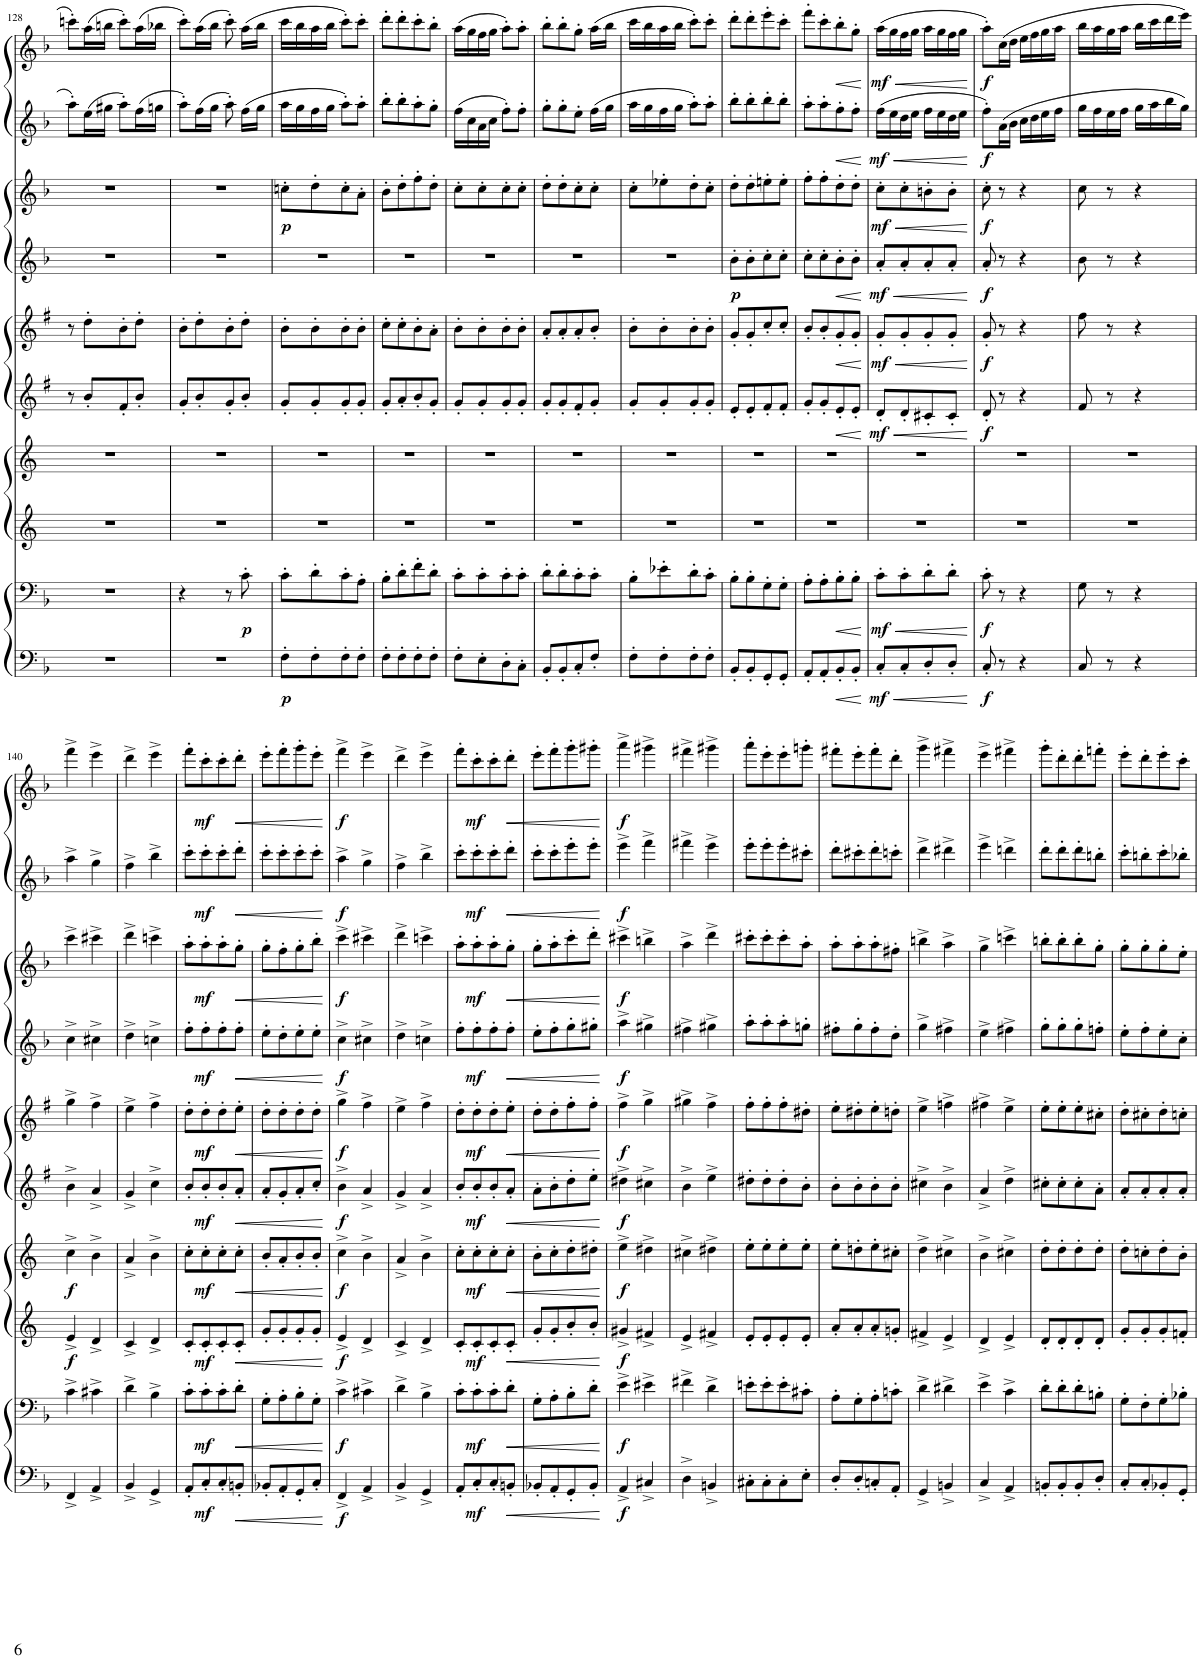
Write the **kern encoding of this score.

**kern	**dynam	**kern	**dynam	**kern	**dynam	**kern	**dynam	**kern	**dynam	**kern	**dynam	**kern	**dynam	**kern	**dynam	**kern	**dynam	**kern	**dynam
*part10	*part10	*part9	*part9	*part8	*part8	*part7	*part7	*part6	*part6	*part5	*part5	*part4	*part4	*part3	*part3	*part2	*part2	*part1	*part1
*staff10	*staff10	*staff9	*staff9	*staff8	*staff8	*staff7	*staff7	*staff6	*staff6	*staff5	*staff5	*staff4	*staff4	*staff3	*staff3	*staff2	*staff2	*staff1	*staff1
*I"Bassoon 2	*	*I"Bassoon 1	*	*I"Horn 2 in F	*	*I"Horn 1 in F	*	*I"Clarinet 2 in Bb	*	*I"Clarinet 1 in Bb	*	*I"Oboe 2	*	*I"Oboe 1	*	*I"Flute 2	*	*I"Flute 1	*
*I'Bsn	*	*I'Bsn	*	*I'Hn	*	*I'Hn	*	*I'Cl	*	*I'Cl	*	*I'Ob	*	*I'Ob	*	*I'Fl	*	*I'Fl	*
!!LO:PB:g=z
*clefF4	*	*clefF4	*	*clefG2	*	*clefG2	*	*clefG2	*	*clefG2	*	*clefG2	*	*clefG2	*	*clefG2	*	*clefG2	*
*	*	*	*	*Trd4c7	*	*Trd4c7	*	*Trd1c2	*	*Trd1c2	*	*	*	*	*	*	*	*	*
*k[b-]	*	*k[b-]	*	*k[]	*	*k[]	*	*k[f#]	*	*k[f#]	*	*k[b-]	*	*k[b-]	*	*k[b-]	*	*k[b-]	*
*M2/4	*	*M2/4	*	*M2/4	*	*M2/4	*	*M2/4	*	*M2/4	*	*M2/4	*	*M2/4	*	*M2/4	*	*M2/4	*
=128	=128	=128	=128	=128	=128	=128	=128	=128	=128	=128	=128	=128	=128	=128	=128	=128	=128	=128	=128
2r	.	2r	.	2r	.	2r	.	8r	.	8r	.	2r	.	2r	.	8aa'\L	.	8cccn'\L	.
.	.	.	.	.	.	.	.	8b'/L	.	8dd'\L	.	.	.	.	.	(16ee\L	.	(16aa\L	.
.	.	.	.	.	.	.	.	.	.	.	.	.	.	.	.	16gg#X\JJ	.	16bbn\JJ	.
.	.	.	.	.	.	.	.	8f#'/	.	8b'\	.	.	.	.	.	8aa'\L)	.	8ccc'\L)	.
.	.	.	.	.	.	.	.	8b'/J	.	8dd'\J	.	.	.	.	.	(16ff\L	.	(16aa\L	.
.	.	.	.	.	.	.	.	.	.	.	.	.	.	.	.	16ggn\JJ	.	16bb-X\JJ	.
=129	=129	=129	=129	=129	=129	=129	=129	=129	=129	=129	=129	=129	=129	=129	=129	=129	=129	=129	=129
2r	.	4r	.	2r	.	2r	.	8g'/L	.	8b'\L	.	2r	.	2r	.	8aa'\L)	.	8ccc'\L)	.
.	.	.	.	.	.	.	.	8b'/	.	8dd'\	.	.	.	.	.	(16ff\L	.	(16aa\L	.
.	.	.	.	.	.	.	.	.	.	.	.	.	.	.	.	16gg\JJ	.	16bb-\JJ	.
.	.	8r	.	.	.	.	.	8g'/	.	8b'\	.	.	.	.	.	8aa'\)	.	8ccc'\)	.
!	!	!	!LO:DY:b	!	!	!	!	!	!	!	!	!	!	!	!	!	!	!	!
.	.	8c'\	p	.	.	.	.	8b'/J	.	8dd'\J	.	.	.	.	.	(16ff\LL	.	(16aa\LL	.
.	.	.	.	.	.	.	.	.	.	.	.	.	.	.	.	16gg\JJ	.	16bb-\JJ	.
=130	=130	=130	=130	=130	=130	=130	=130	=130	=130	=130	=130	=130	=130	=130	=130	=130	=130	=130	=130
!	!LO:DY:b	!	!	!	!	!	!	!	!	!	!	!	!	!	!LO:DY:b	!	!	!	!
8F'\L	p	8c'\L	.	2r	.	2r	.	8g'/L	.	8b'\L	.	2r	.	8ccn'\L	p	16aa\LL	.	16ccc\LL	.
.	.	.	.	.	.	.	.	.	.	.	.	.	.	.	.	16gg\	.	16bb-\	.
8F'\	.	8d'\	.	.	.	.	.	8g'/	.	8b'\	.	.	.	8dd'\	.	16ff\	.	16aa\	.
.	.	.	.	.	.	.	.	.	.	.	.	.	.	.	.	16gg\JJ	.	16bb-\JJ	.
8F'\	.	8c'\	.	.	.	.	.	8g'/	.	8b'\	.	.	.	8cc'\	.	8aa'\L)	.	8ccc'\L)	.
8F'\J	.	8A'\J	.	.	.	.	.	8g'/J	.	8b'\J	.	.	.	8a'\J	.	8aa'\J	.	8ccc'\J	.
=131	=131	=131	=131	=131	=131	=131	=131	=131	=131	=131	=131	=131	=131	=131	=131	=131	=131	=131	=131
8F'\L	.	8B-'\L	.	2r	.	2r	.	8g'/L	.	8cc'\L	.	2r	.	8b-'\L	.	8bb-'\L	.	8ddd'\L	.
8F'\	.	8d'\	.	.	.	.	.	8a'/	.	8cc'\	.	.	.	8dd'\	.	8bb-'\	.	8ddd'\	.
8F'\	.	8f'\	.	.	.	.	.	8b'/	.	8b'\	.	.	.	8ff'\	.	8aa'\	.	8ccc'\	.
8F'\J	.	8d'\J	.	.	.	.	.	8g'/J	.	8a'\J	.	.	.	8dd'\J	.	8gg'\J	.	8bb-'\J	.
=132	=132	=132	=132	=132	=132	=132	=132	=132	=132	=132	=132	=132	=132	=132	=132	=132	=132	=132	=132
8F'\L	.	8c'\L	.	2r	.	2r	.	8g'/L	.	8b'\L	.	2r	.	8cc'\L	.	(16ff\LL	.	(16aa\LL	.
.	.	.	.	.	.	.	.	.	.	.	.	.	.	.	.	16cc\	.	16gg\	.
8E'\	.	8c'\	.	.	.	.	.	8g'/	.	8b'\	.	.	.	8cc'\	.	16a\	.	16ff\	.
.	.	.	.	.	.	.	.	.	.	.	.	.	.	.	.	16cc\JJ	.	16gg\JJ	.
8D'\	.	8c'\	.	.	.	.	.	8g'/	.	8b'\	.	.	.	8cc'\	.	8ff'\L)	.	8aa'\L)	.
8C'\J	.	8c'\J	.	.	.	.	.	8g'/J	.	8b'\J	.	.	.	8cc'\J	.	8ff'\J	.	8aa'\J	.
=133	=133	=133	=133	=133	=133	=133	=133	=133	=133	=133	=133	=133	=133	=133	=133	=133	=133	=133	=133
8BB-'/L	.	8d'\L	.	2r	.	2r	.	8g'/L	.	8a'/L	.	2r	.	8dd'\L	.	8gg'\L	.	8bb-'\L	.
8BB-'/	.	8d'\	.	.	.	.	.	8g'/	.	8a'/	.	.	.	8dd'\	.	8gg'\	.	8bb-'\	.
8C'/	.	8c'\	.	.	.	.	.	8f#'/	.	8a'/	.	.	.	8cc'\	.	8ee'\J	.	8gg'\J	.
8F'/J	.	8c'\J	.	.	.	.	.	8g'/J	.	8b'/J	.	.	.	8cc'\J	.	(16ff\LL	.	(16aa\LL	.
.	.	.	.	.	.	.	.	.	.	.	.	.	.	.	.	16gg\JJ	.	16bb-\JJ	.
=134	=134	=134	=134	=134	=134	=134	=134	=134	=134	=134	=134	=134	=134	=134	=134	=134	=134	=134	=134
8F'\L	.	8B-'\L	.	2r	.	2r	.	8g'/L	.	8b'\L	.	2r	.	8cc'\L	.	16aa\LL	.	16ccc\LL	.
.	.	.	.	.	.	.	.	.	.	.	.	.	.	.	.	16gg\	.	16bb-\	.
8F'\	.	8e-X'\	.	.	.	.	.	8g'/	.	8b'\	.	.	.	8ee-X'\	.	16ff\	.	16aa\	.
.	.	.	.	.	.	.	.	.	.	.	.	.	.	.	.	16gg\JJ	.	16bb-\JJ	.
8F'\	.	8d'\	.	.	.	.	.	8g'/	.	8b'\	.	.	.	8dd'\	.	8aa'\L)	.	8ccc'\L)	.
8F'\J	.	8c'\J	.	.	.	.	.	8g'/J	.	8b'\J	.	.	.	8cc'\J	.	8aa'\J	.	8ccc'\J	.
=135	=135	=135	=135	=135	=135	=135	=135	=135	=135	=135	=135	=135	=135	=135	=135	=135	=135	=135	=135
!	!	!	!	!	!	!	!	!	!	!	!	!	!LO:DY:b	!	!	!	!	!	!
8BB-'/L	.	8B-'\L	.	2r	.	2r	.	8e'/L	.	8g'/L	.	8b-'\L	p	8dd'\L	.	8bb-'\L	.	8ddd'\L	.
8BB-'/	.	8B-'\	.	.	.	.	.	8e'/	.	8g'/	.	8b-'\	.	8dd'\	.	8bb-'\	.	8ddd'\	.
8GG'/	.	8G'\	.	.	.	.	.	8f#'/	.	8cc'/	.	8cc'\	.	8een'\	.	8bb-'\	.	8eee'\	.
8GG'/J	.	8G'\J	.	.	.	.	.	8f#'/J	.	8cc'/J	.	8cc'\J	.	8ee'\J	.	8bb-'\J	.	8ccc'\J	.
=136	=136	=136	=136	=136	=136	=136	=136	=136	=136	=136	=136	=136	=136	=136	=136	=136	=136	=136	=136
8AA'/L	.	8A'\L	.	2r	.	2r	.	8g'/L	.	8b'/L	.	8cc'\L	.	8ff'\L	.	8aa'\L	.	8fff'\L	.
8AA'/	.	8A'\	.	.	.	.	.	8g'/	.	8b'/	.	8cc'\	.	8ff'\	.	8aa'\	.	8ccc'\	.
!	!LO:HP:b	!	!LO:HP:b	!	!	!	!	!	!LO:HP:b	!	!LO:HP:b	!	!LO:HP:b	!	!	!	!LO:HP:b	!	!LO:HP:b
8BB-'/	<	8B-'\	<	.	.	.	.	8e'/	<	8g'/	<	8b-'\	<	8dd'\	.	8ff'\	<	8bb-'\	<
8BB-'/J	.	8B-'\J	.	.	.	.	.	8e'/J	.	8g'/J	.	8b-'\J	.	8dd'\J	.	8ff'\J	.	8gg'\J	.
.	[	.	[	.	.	.	.	.	[	.	[	.	[	.	.	.	[	.	[
=137	=137	=137	=137	=137	=137	=137	=137	=137	=137	=137	=137	=137	=137	=137	=137	=137	=137	=137	=137
!	!LO:HP:b	!	!LO:HP:b	!	!	!	!	!	!LO:HP:b	!	!LO:HP:b	!	!LO:HP:b	!	!LO:HP:b	!	!LO:HP:b	!	!LO:HP:b
!	!LO:DY:n=1:b	!	!LO:DY:n=1:b	!	!	!	!	!	!LO:DY:n=1:b	!	!LO:DY:n=1:b	!	!LO:DY:n=1:b	!	!LO:DY:n=1:b	!	!LO:DY:n=1:b	!	!LO:DY:n=1:b
8C'/L	< mf	8c'\L	< mf	2r	.	2r	.	8d'/L	< mf	8g'/L	< mf	8a'/L	< mf	8cc'\L	< mf	(16ff\LL	< mf	(16aa\LL	< mf
.	.	.	.	.	.	.	.	.	.	.	.	.	.	.	.	16ee\	.	16gg\	.
8C'/	.	8c'\	.	.	.	.	.	8d'/	.	8g'/	.	8a'/	.	8cc'\	.	16dd\	.	16ff\	.
.	.	.	.	.	.	.	.	.	.	.	.	.	.	.	.	16ee\JJ	.	16gg\JJ	.
8D'/	.	8d'\	.	.	.	.	.	8c#X'/	.	8g'/	.	8a'/	.	8bn'\	.	16ff\LL	.	16aa\LL	.
.	.	.	.	.	.	.	.	.	.	.	.	.	.	.	.	16ee\	.	16gg\	.
8D'/J	.	8d'\J	.	.	.	.	.	8c#'/J	.	8g'/J	.	8a'/J	.	8b'\J	.	16dd\	.	16ff\	.
.	.	.	.	.	.	.	.	.	.	.	.	.	.	.	.	16ee\JJ	.	16gg\JJ	.
.	[	.	[	.	.	.	.	.	[	.	[	.	[	.	[	.	[	.	[
=138	=138	=138	=138	=138	=138	=138	=138	=138	=138	=138	=138	=138	=138	=138	=138	=138	=138	=138	=138
!	!LO:DY:b	!	!LO:DY:b	!	!	!	!	!	!LO:DY:b	!	!LO:DY:b	!	!LO:DY:b	!	!LO:DY:b	!	!LO:DY:b	!	!LO:DY:b
8C'/	f	8c'\	f	2r	.	2r	.	8d'/	f	8g'/	f	8a'/	f	8cc'\	f	8ff'\L)	f	8aa'\L)	f
8r	.	8r	.	.	.	.	.	8r	.	8r	.	8r	.	8r	.	(16a\L	.	(16cc\L	.
.	.	.	.	.	.	.	.	.	.	.	.	.	.	.	.	16b-\JJ	.	16dd\JJ	.
4r	.	4r	.	.	.	.	.	4r	.	4r	.	4r	.	4r	.	16cc\LL	.	16ee\LL	.
.	.	.	.	.	.	.	.	.	.	.	.	.	.	.	.	16dd\	.	16ff\	.
.	.	.	.	.	.	.	.	.	.	.	.	.	.	.	.	16ee\	.	16gg\	.
.	.	.	.	.	.	.	.	.	.	.	.	.	.	.	.	16ff\JJ	.	16aa\JJ	.
=139	=139	=139	=139	=139	=139	=139	=139	=139	=139	=139	=139	=139	=139	=139	=139	=139	=139	=139	=139
8C/	.	8G\	.	2r	.	2r	.	8f#/	.	8ff#\	.	8b-\	.	8cc\	.	16gg\LL	.	16bb-\LL	.
.	.	.	.	.	.	.	.	.	.	.	.	.	.	.	.	16ff\	.	16aa\	.
8r	.	8r	.	.	.	.	.	8r	.	8r	.	8r	.	8r	.	16ee\	.	16gg\	.
.	.	.	.	.	.	.	.	.	.	.	.	.	.	.	.	16ff\JJ	.	16aa\JJ	.
4r	.	4r	.	.	.	.	.	4r	.	4r	.	4r	.	4r	.	16gg\LL	.	16bb-\LL	.
.	.	.	.	.	.	.	.	.	.	.	.	.	.	.	.	16aa\	.	16ccc\	.
.	.	.	.	.	.	.	.	.	.	.	.	.	.	.	.	16bb-\	.	16ddd\	.
.	.	.	.	.	.	.	.	.	.	.	.	.	.	.	.	16gg\JJ)	.	16eee\JJ)	.
!!LO:LB:g=z
=140	=140	=140	=140	=140	=140	=140	=140	=140	=140	=140	=140	=140	=140	=140	=140	=140	=140	=140	=140
!	!	!	!	!	!LO:DY:b	!	!LO:DY:b	!	!	!	!	!	!	!	!	!	!	!	!
4FF^/	.	4c^\	.	4e^/	f	4cc^\	f	4b^\	.	4gg^\	.	4cc^\	.	4ccc^\	.	4aa^\	.	4fff^\	.
4AA^/	.	4c#X^\	.	4d^/	.	4b^\	.	4a^/	.	4ff#^\	.	4cc#X^\	.	4ccc#X^\	.	4gg^\	.	4eee^\	.
=141	=141	=141	=141	=141	=141	=141	=141	=141	=141	=141	=141	=141	=141	=141	=141	=141	=141	=141	=141
4BB-^/	.	4d^\	.	4c^/	.	4a^/	.	4g^/	.	4ee^\	.	4dd^\	.	4ddd^\	.	4ff^\	.	4ddd^\	.
4GG^/	.	4B-^\	.	4d^/	.	4b^\	.	4cc^\	.	4ff#^\	.	4ccn^\	.	4cccn^\	.	4bb-^\	.	4eee^\	.
=142	=142	=142	=142	=142	=142	=142	=142	=142	=142	=142	=142	=142	=142	=142	=142	=142	=142	=142	=142
8AA'/L	.	8c'\L	.	8c'/L	.	8cc'\L	.	8b'/L	.	8dd'\L	.	8ff'\L	.	8aa'\L	.	8ccc'\L	.	8fff'\L	.
!	!LO:DY:b	!	!LO:DY:b	!	!LO:DY:b	!	!LO:DY:b	!	!LO:DY:b	!	!LO:DY:b	!	!LO:DY:b	!	!LO:DY:b	!	!LO:DY:b	!	!LO:DY:b
8C'/	mf	8c'\	mf	8c'/	mf	8cc'\	mf	8b'/	mf	8dd'\	mf	8ff'\	mf	8aa'\	mf	8ccc'\	mf	8ccc'\	mf
8C'/	.	8c'\	.	8c'/	.	8cc'\	.	8b'/	.	8dd'\	.	8ff'\	.	8aa'\	.	8ccc'\	.	8ccc'\	.
!	!LO:HP:b	!	!LO:HP:b	!	!LO:HP:b	!	!LO:HP:b	!	!LO:HP:b	!	!LO:HP:b	!	!LO:HP:b	!	!LO:HP:b	!	!LO:HP:b	!	!LO:HP:b
8BBn'/J	<	8d'\J	<	8c'/J	<	8cc'\J	<	8a'/J	<	8ee'\J	<	8ff'\J	<	8gg'\J	<	8ddd'\J	<	8ddd'\J	<
=143	=143	=143	=143	=143	=143	=143	=143	=143	=143	=143	=143	=143	=143	=143	=143	=143	=143	=143	=143
8BB-X'/L	.	8G'\L	.	8g'/L	.	8b'/L	.	8a'/L	.	8dd'\L	.	8ee'\L	.	8gg'\L	.	8ccc'\L	.	8eee'\L	.
8AA'/	.	8A'\	.	8g'/	.	8a'/	.	8g'/	.	8dd'\	.	8dd'\	.	8ff'\	.	8ccc'\	.	8fff'\	.
8GG'/	.	8B-'\	.	8g'/	.	8b'/	.	8a'/	.	8dd'\	.	8ee'\	.	8gg'\	.	8ccc'\	.	8ggg'\	.
8C'/J	.	8G'\J	.	8g'/J	.	8b'/J	.	8cc'/J	.	8dd'\J	.	8ee'\J	.	8bb-'\J	.	8ccc'\J	.	8eee'\J	.
.	[	.	[	.	[	.	[	.	[	.	[	.	[	.	[	.	[	.	[
=144	=144	=144	=144	=144	=144	=144	=144	=144	=144	=144	=144	=144	=144	=144	=144	=144	=144	=144	=144
!	!LO:DY:b	!	!LO:DY:b	!	!LO:DY:b	!	!LO:DY:b	!	!LO:DY:b	!	!LO:DY:b	!	!LO:DY:b	!	!LO:DY:b	!	!LO:DY:b	!	!LO:DY:b
4FF^/	f	4c^\	f	4e^/	f	4cc^\	f	4b^\	f	4gg^\	f	4cc^\	f	4ccc^\	f	4aa^\	f	4fff^\	f
4AA^/	.	4c#X^\	.	4d^/	.	4b^\	.	4a^/	.	4ff#^\	.	4cc#X^\	.	4ccc#X^\	.	4gg^\	.	4eee^\	.
=145	=145	=145	=145	=145	=145	=145	=145	=145	=145	=145	=145	=145	=145	=145	=145	=145	=145	=145	=145
4BB-^/	.	4d^\	.	4c^/	.	4a^/	.	4g^/	.	4ee^\	.	4dd^\	.	4ddd^\	.	4ff^\	.	4ddd^\	.
4GG^/	.	4B-^\	.	4d^/	.	4b^\	.	4a^/	.	4ff#^\	.	4ccn^\	.	4cccn^\	.	4bb-^\	.	4eee^\	.
=146	=146	=146	=146	=146	=146	=146	=146	=146	=146	=146	=146	=146	=146	=146	=146	=146	=146	=146	=146
8AA'/L	.	8c'\L	.	8c'/L	.	8cc'\L	.	8b'/L	.	8dd'\L	.	8ff'\L	.	8aa'\L	.	8ccc'\L	.	8fff'\L	.
!	!LO:DY:b	!	!LO:DY:b	!	!LO:DY:b	!	!LO:DY:b	!	!LO:DY:b	!	!LO:DY:b	!	!LO:DY:b	!	!LO:DY:b	!	!LO:DY:b	!	!LO:DY:b
8C'/	mf	8c'\	mf	8c'/	mf	8cc'\	mf	8b'/	mf	8dd'\	mf	8ff'\	mf	8aa'\	mf	8ccc'\	mf	8ccc'\	mf
8C'/	.	8c'\	.	8c'/	.	8cc'\	.	8b'/	.	8dd'\	.	8ff'\	.	8aa'\	.	8ccc'\	.	8ccc'\	.
!	!LO:HP:b	!	!LO:HP:b	!	!LO:HP:b	!	!LO:HP:b	!	!LO:HP:b	!	!LO:HP:b	!	!LO:HP:b	!	!LO:HP:b	!	!LO:HP:b	!	!LO:HP:b
8BBn'/J	<	8d'\J	<	8c'/J	<	8cc'\J	<	8a'/J	<	8ee'\J	<	8ff'\J	<	8gg'\J	<	8ddd'\J	<	8ddd'\J	<
=147	=147	=147	=147	=147	=147	=147	=147	=147	=147	=147	=147	=147	=147	=147	=147	=147	=147	=147	=147
8BB-X'/L	.	8G'\L	.	8g'/L	.	8b'\L	.	8a'\L	.	8dd'\L	.	8ee'\L	.	8gg'\L	.	8ccc'\L	.	8eee'\L	.
8AA'/	.	8A'\	.	8g'/	.	8cc'\	.	8b'\	.	8dd'\	.	8ff'\	.	8aa'\	.	8ccc'\	.	8fff'\	.
8GG'/	.	8B-'\	.	8b'/	.	8dd'\	.	8dd'\	.	8ff#'\	.	8gg'\	.	8ccc'\	.	8eee'\	.	8ggg'\	.
8BB-'/J	.	8d'\J	.	8b'/J	.	8dd#X'\J	.	8ee'\J	.	8ff#'\J	.	8gg#X'\J	.	8ddd'\J	.	8eee'\J	.	8ggg#X'\J	.
.	[	.	[	.	[	.	[	.	[	.	[	.	[	.	[	.	[	.	[
=148	=148	=148	=148	=148	=148	=148	=148	=148	=148	=148	=148	=148	=148	=148	=148	=148	=148	=148	=148
!	!LO:DY:b	!	!LO:DY:b	!	!LO:DY:b	!	!LO:DY:b	!	!LO:DY:b	!	!LO:DY:b	!	!LO:DY:b	!	!LO:DY:b	!	!LO:DY:b	!	!LO:DY:b
4AA^/	f	4e^\	f	4g#X^/	f	4ee^\	f	4dd#X^\	f	4ff#^\	f	4aa^\	f	4ccc#X^\	f	4eee^\	f	4aaa^\	f
4C#X^/	.	4e#X^\	.	4f#X^/	.	4dd#X^\	.	4cc#X^\	.	4gg^\	.	4gg#X^\	.	4bbn^\	.	4fff^\	.	4ggg#X^\	.
=149	=149	=149	=149	=149	=149	=149	=149	=149	=149	=149	=149	=149	=149	=149	=149	=149	=149	=149	=149
4D^\	.	4f#X^\	.	4e^/	.	4cc#X^\	.	4b^\	.	4gg#X^\	.	4ff#X^\	.	4aa^\	.	4fff#X^\	.	4fff#X^\	.
4BBn^/	.	4d^\	.	4f#X^/	.	4dd#X^\	.	4ee^\	.	4ff#^\	.	4gg#X^\	.	4ddd^\	.	4eee^\	.	4ggg#X^\	.
=150	=150	=150	=150	=150	=150	=150	=150	=150	=150	=150	=150	=150	=150	=150	=150	=150	=150	=150	=150
8C#X'\L	.	8en'\L	.	8e'/L	.	8ee'\L	.	8dd#X'\L	.	8ff#'\L	.	8aa'\L	.	8ccc#X'\L	.	8eee'\L	.	8aaa'\L	.
8C#'\	.	8e'\	.	8e'/	.	8ee'\	.	8dd#'\	.	8ff#'\	.	8aa'\	.	8ccc#'\	.	8eee'\	.	8eee'\	.
8C#'\	.	8e'\	.	8e'/	.	8ee'\	.	8dd#'\	.	8ff#'\	.	8aa'\	.	8ccc#'\	.	8eee'\	.	8eee'\	.
8E'\J	.	8c#X'\J	.	8e'/J	.	8ee'\J	.	8b'\J	.	8dd#X'\J	.	8ggn'\J	.	8aa'\J	.	8ccc#X'\J	.	8gggn'\J	.
=151	=151	=151	=151	=151	=151	=151	=151	=151	=151	=151	=151	=151	=151	=151	=151	=151	=151	=151	=151
8D'/L	.	8A'\L	.	8a'/L	.	8ee'\L	.	8b'\L	.	8ee'\L	.	8ff#X'\L	.	8aa'\L	.	8ddd'\L	.	8fff#X'\L	.
8D'/	.	8G'\	.	8a'/	.	8ddn'\	.	8b'\	.	8dd#X'\	.	8gg'\	.	8aa'\	.	8ccc#X'\	.	8eee'\	.
8Cn'/	.	8A'\	.	8a'/	.	8ee'\	.	8b'\	.	8ee'\	.	8ff#'\	.	8aa'\	.	8ddd'\	.	8fff#'\	.
8AA'/J	.	8cn'\J	.	8gn'/J	.	8cc#X'\J	.	8b'\J	.	8ddn'\J	.	8dd'\J	.	8ff#X'\J	.	8cccn'\J	.	8ddd'\J	.
=152	=152	=152	=152	=152	=152	=152	=152	=152	=152	=152	=152	=152	=152	=152	=152	=152	=152	=152	=152
4GG^/	.	4d^\	.	4f#X^/	.	4dd^\	.	4cc#X^\	.	4ee^\	.	4gg^\	.	4bbn^\	.	4ddd^\	.	4ggg^\	.
4BBn^/	.	4d#X^\	.	4e^/	.	4cc#X^\	.	4b^\	.	4ffn^\	.	4ff#X^\	.	4aa^\	.	4ddd#X^\	.	4fff#X^\	.
=153	=153	=153	=153	=153	=153	=153	=153	=153	=153	=153	=153	=153	=153	=153	=153	=153	=153	=153	=153
4C^/	.	4e^\	.	4d^/	.	4b^\	.	4a^/	.	4ff#X^\	.	4ee^\	.	4gg^\	.	4eee^\	.	4eee^\	.
4AA^/	.	4c^\	.	4e^/	.	4cc#X^\	.	4dd^\	.	4ee^\	.	4ff#X^\	.	4cccn^\	.	4dddn^\	.	4fff#X^\	.
=154	=154	=154	=154	=154	=154	=154	=154	=154	=154	=154	=154	=154	=154	=154	=154	=154	=154	=154	=154
8BBn'/L	.	8d'\L	.	8d'/L	.	8dd'\L	.	8cc#X'\L	.	8ee'\L	.	8gg'\L	.	8bbn'\L	.	8ddd'\L	.	8ggg'\L	.
8BB'/	.	8d'\	.	8d'/	.	8dd'\	.	8cc#'\	.	8ee'\	.	8gg'\	.	8bb'\	.	8ddd'\	.	8ddd'\	.
8BB'/	.	8d'\	.	8d'/	.	8dd'\	.	8cc#'\	.	8ee'\	.	8gg'\	.	8bb'\	.	8ddd'\	.	8ddd'\	.
8D'/J	.	8Bn'\J	.	8d'/J	.	8dd'\J	.	8a'\J	.	8cc#X'\J	.	8ffn'\J	.	8gg'\J	.	8bbn'\J	.	8fffn'\J	.
=155	=155	=155	=155	=155	=155	=155	=155	=155	=155	=155	=155	=155	=155	=155	=155	=155	=155	=155	=155
8C'/L	.	8G'\L	.	8g'/L	.	8dd'\L	.	8a'/L	.	8dd'\L	.	8ee'\L	.	8gg'\L	.	8ccc'\L	.	8eee'\L	.
8C'/	.	8F'\	.	8g'/	.	8ccn'\	.	8a'/	.	8cc#X'\	.	8ff'\	.	8gg'\	.	8bbn'\	.	8ddd'\	.
8BB-X'/	.	8G'\	.	8g'/	.	8dd'\	.	8a'/	.	8dd'\	.	8ee'\	.	8gg'\	.	8ccc'\	.	8eee'\	.
8GG'/J	.	8B-X'\J	.	8fn'/J	.	8b'\J	.	8a'/J	.	8ccn'\J	.	8cc'\J	.	8ee'\J	.	8bb-X'\J	.	8ccc'\J	.
=	=	=	=	=	=	=	=	=	=	=	=	=	=	=	=	=	=	=	=
*-	*-	*-	*-	*-	*-	*-	*-	*-	*-	*-	*-	*-	*-	*-	*-	*-	*-	*-	*-
